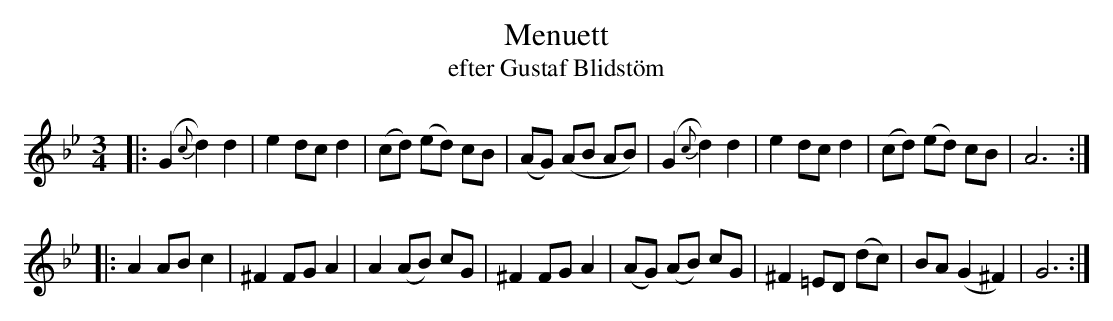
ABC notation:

X:1
T:Menuett
T:efter Gustaf Blidstöm
M:3/4
K:Gm
L:1/8
O:Tobolsk, Ryssland/ Skara, Vastergotland
|:(G2 {c}d2) d2 | e2 dc d2| (cd) (ed) cB |(AG) (AB AB)| (G2 {c}d2) d2 | e2 dc d2| (cd) (ed) cB | A6 :|
|: A2 AB c2| ^F2 FG A2| A2 (AB) cG | ^F2 FG A2| (AG) (AB) cG | ^F2 =ED (dc) | BA (G2 ^F2) | G6 :|
